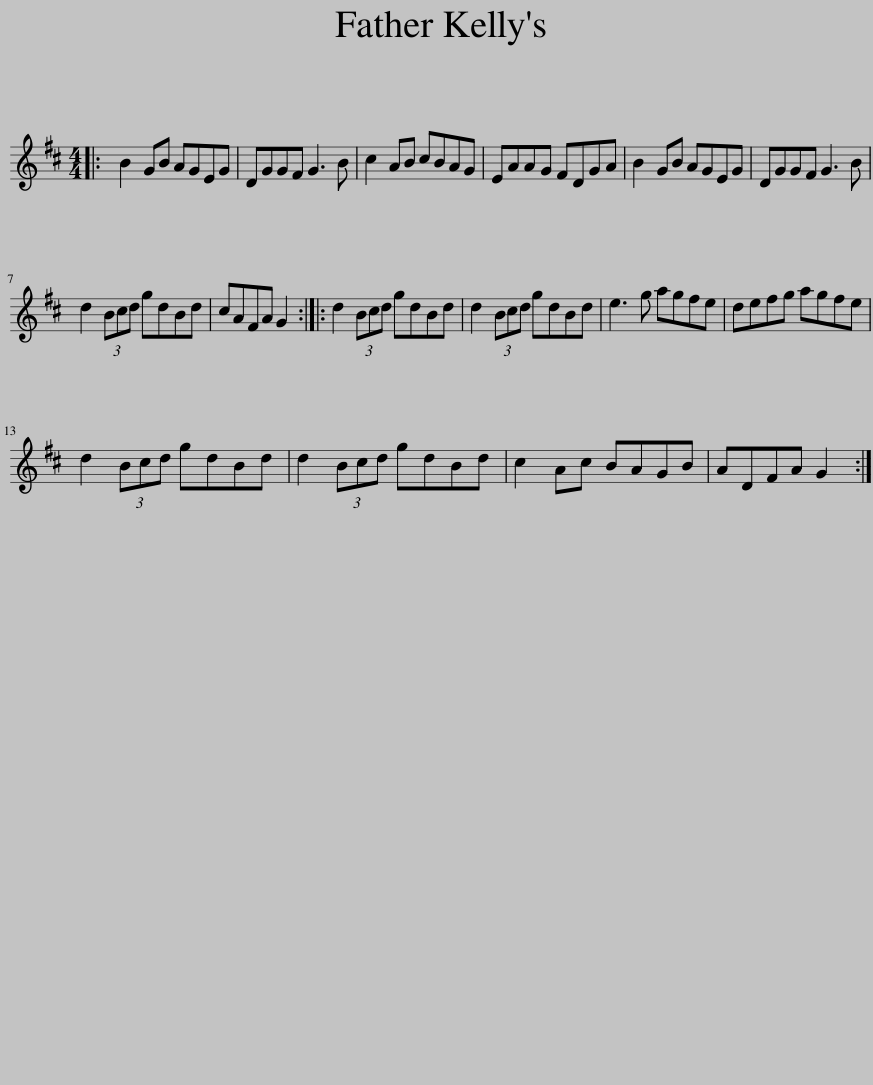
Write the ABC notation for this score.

X:1
L:1/8
M:4/4
I:linebreak $
K:D
V:1 treble
V:1
|: B2 GB AGEG | DGGF G3 B | c2 AB cBAG | EAAG FDGA | B2 GB AGEG | %5
 DGGF G3 B |$ d2 (3Bcd gdBd | cAFA G2 :: d2 (3Bcd gdBd | d2 (3Bcd gdBd | %10
 e3 g agfe | defg agfe |$ d2 (3Bcd gdBd | d2 (3Bcd gdBd | c2 Ac BAGB | %15
 ADFA G2 :| %16
